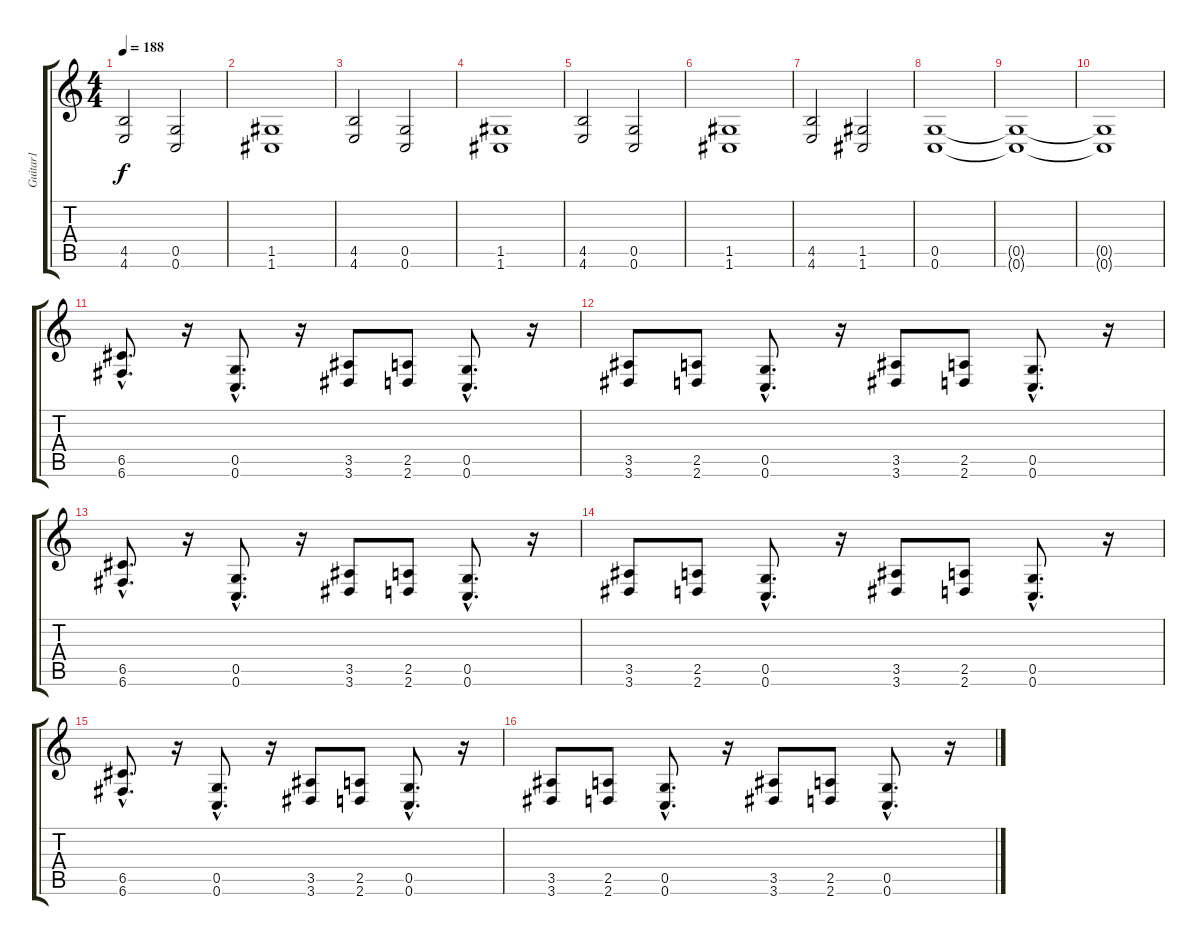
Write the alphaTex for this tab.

\track ("Guitar1" "Guitar1") {instrument distortionguitar}
\staff {score tabs}
\tuning (D4 A3 F3 C3 G2 C2) {hide}
\ts (4 4)
\tempo 188
\clef g2
\ks c
(4.5 4.6).2{dy f} (0.5 0.6).2 |
(1.5 1.6).1 |
(4.5 4.6).2 (0.5 0.6).2 |
(1.5 1.6).1 |
(4.5 4.6).2 (0.5 0.6).2 |
(1.5 1.6).1 |
(4.5 4.6).2 (1.5 1.6).2 |
(0.5 0.6).1 |
(0.5{t} 0.6{t}).1 |
(0.5{t} 0.6{t}).1 |
(6.5{hac} 6.6{hac}).8{d} r.16 (0.5{hac} 0.6{hac}).8{d} r.16 (3.5 3.6).8 (2.5 2.6).8 (0.5{hac} 0.6{hac}).8{d} r.16 |
(3.5 3.6).8 (2.5 2.6).8 (0.5{hac} 0.6{hac}).8{d} r.16 (3.5 3.6).8 (2.5 2.6).8 (0.5{hac} 0.6{hac}).8{d} r.16 |
(6.5{hac} 6.6{hac}).8{d} r.16 (0.5{hac} 0.6{hac}).8{d} r.16 (3.5 3.6).8 (2.5 2.6).8 (0.5{hac} 0.6{hac}).8{d} r.16 |
(3.5 3.6).8 (2.5 2.6).8 (0.5{hac} 0.6{hac}).8{d} r.16 (3.5 3.6).8 (2.5 2.6).8 (0.5{hac} 0.6{hac}).8{d} r.16 |
(6.5{hac} 6.6{hac}).8{d} r.16 (0.5{hac} 0.6{hac}).8{d} r.16 (3.5 3.6).8 (2.5 2.6).8 (0.5{hac} 0.6{hac}).8{d} r.16 |
(3.5 3.6).8 (2.5 2.6).8 (0.5{hac} 0.6{hac}).8{d} r.16 (3.5 3.6).8 (2.5 2.6).8 (0.5{hac} 0.6{hac}).8{d} r.16
